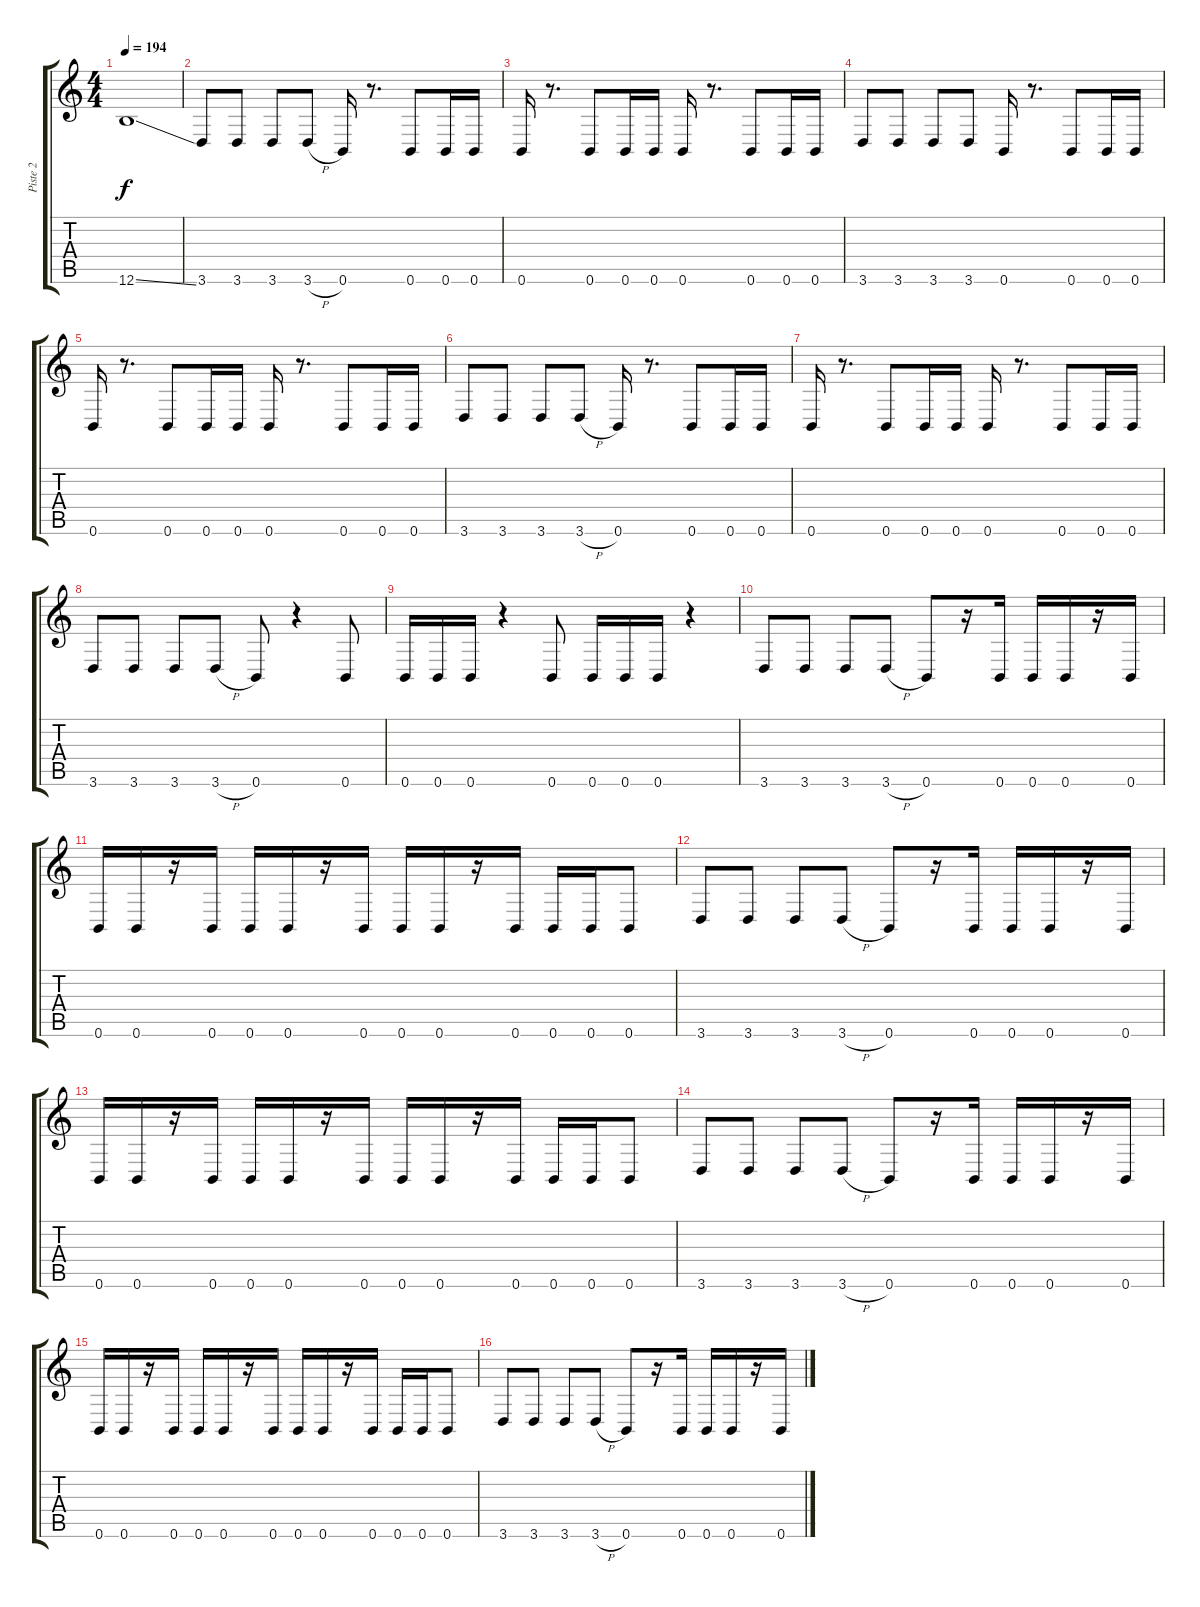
\track ("Piste 2" "Piste 2") {instrument distortionguitar}
\staff {score tabs}
\tuning (Db4 Ab3 E3 B2 Gb2 B1) {hide}
\ts (4 4)
\tempo 194
\clef g2
\ks c
12.6{ss}.1{dy f} |
3.6.8 3.6.8 3.6.8 3.6{h}.8 0.6.16 r.8{d} 0.6.8 0.6.16 0.6.16 |
0.6.16 r.8{d} 0.6.8 0.6.16 0.6.16 0.6.16 r.8{d} 0.6.8 0.6.16 0.6.16 |
3.6.8 3.6.8 3.6.8 3.6.8 0.6.16 r.8{d} 0.6.8 0.6.16 0.6.16 |
0.6.16 r.8{d} 0.6.8 0.6.16 0.6.16 0.6.16 r.8{d} 0.6.8 0.6.16 0.6.16 |
3.6.8 3.6.8 3.6.8 3.6{h}.8 0.6.16 r.8{d} 0.6.8 0.6.16 0.6.16 |
0.6.16 r.8{d} 0.6.8 0.6.16 0.6.16 0.6.16 r.8{d} 0.6.8 0.6.16 0.6.16 |
3.6.8 3.6.8 3.6.8 3.6{h}.8 0.6.8 r.4 0.6.8 |
0.6.16 0.6.16 0.6.16 r.4 0.6.8 0.6.16 0.6.16 0.6.16 r.4 |
3.6.8 3.6.8 3.6.8 3.6{h}.8 0.6.8 r.16 0.6.16 0.6.16 0.6.16 r.16 0.6.16 |
0.6.16 0.6.16 r.16 0.6.16 0.6.16 0.6.16 r.16 0.6.16 0.6.16 0.6.16 r.16 0.6.16 0.6.16 0.6.16 0.6.8 |
3.6.8 3.6.8 3.6.8 3.6{h}.8 0.6.8 r.16 0.6.16 0.6.16 0.6.16 r.16 0.6.16 |
0.6.16 0.6.16 r.16 0.6.16 0.6.16 0.6.16 r.16 0.6.16 0.6.16 0.6.16 r.16 0.6.16 0.6.16 0.6.16 0.6.8 |
3.6.8 3.6.8 3.6.8 3.6{h}.8 0.6.8 r.16 0.6.16 0.6.16 0.6.16 r.16 0.6.16 |
0.6.16 0.6.16 r.16 0.6.16 0.6.16 0.6.16 r.16 0.6.16 0.6.16 0.6.16 r.16 0.6.16 0.6.16 0.6.16 0.6.8 |
3.6.8 3.6.8 3.6.8 3.6{h}.8 0.6.8 r.16 0.6.16 0.6.16 0.6.16 r.16 0.6.16
